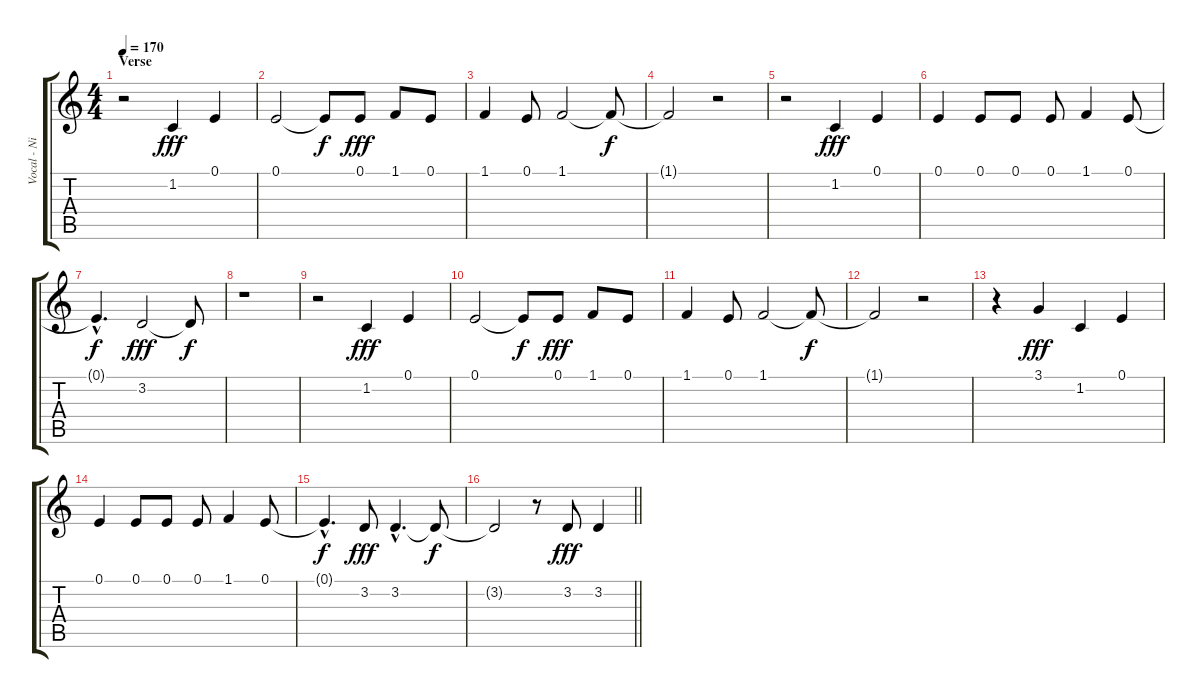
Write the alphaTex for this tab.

\track ("Vocal - Nikola" "Vocal - Ni") {instrument flute}
\staff {score tabs}
\tuning (E4 B3 G3 D3 A2 E2) {hide}
\ts (4 4)
\section ("" "Verse")
\tempo 170
\clef g2
\ks c
r.2{dy fff} 1.2.4 0.1.4 |
0.1.2 0.1{t}.8{dy f} 0.1.8{dy fff} 1.1.8 0.1.8 |
1.1.4 0.1.8 1.1.2 1.1{t}.8{dy f} |
1.1{t}.2 r.2 |
r.2 1.2.4{dy fff} 0.1.4 |
0.1.4 0.1.8 0.1.8 0.1.8 1.1.4 0.1.8 |
0.1{hac t}.4{d dy f} 3.2.2{dy fff} 3.2{t}.8{dy f} |
r.1 |
r.2 1.2.4{dy fff} 0.1.4 |
0.1.2 0.1{t}.8{dy f} 0.1.8{dy fff} 1.1.8 0.1.8 |
1.1.4 0.1.8 1.1.2 1.1{t}.8{dy f} |
1.1{t}.2 r.2 |
r.4 3.1.4{dy fff} 1.2.4 0.1.4 |
0.1.4 0.1.8 0.1.8 0.1.8 1.1.4 0.1.8 |
0.1{hac t}.4{d dy f} 3.2.8{dy fff} 3.2{hac}.4{d} 3.2{t}.8{dy f} |
\barLineRight lightlight
3.2{t}.2 r.8 3.2.8{dy fff} 3.2.4
